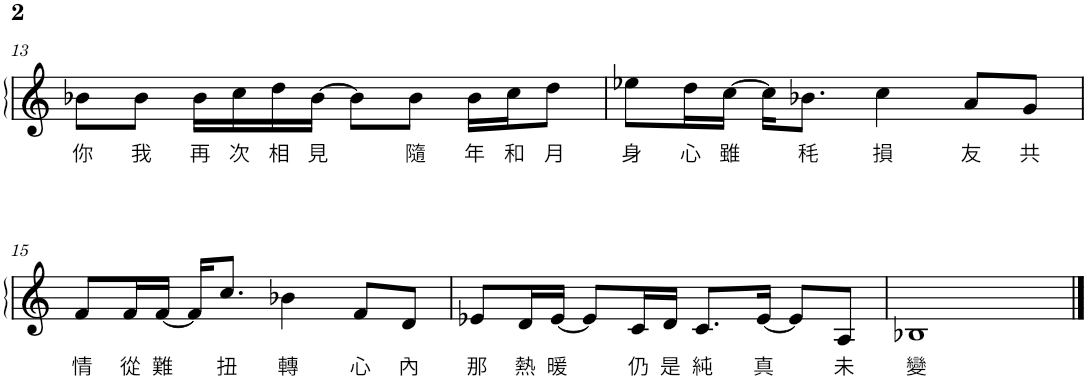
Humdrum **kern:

**kern	**text
*part1	*part1
*staff1	*staff1
*I"Piano	*
*I'Pno	*
!!LO:PB:g=z
*clefG2	*
*k[]	*
*M4/4	*
=13	=13
!	!LO:LY:b
8b-X\L	你
!	!LO:LY:b
8b-\J	我
!	!LO:LY:b
16b-\LL	再
!	!LO:LY:b
16cc\	次
!	!LO:LY:b
16dd\	相
!	!LO:LY:b
[>16b-\JJ	見
8b-\L]	.
!	!LO:LY:b
8b-\J	隨
!	!LO:LY:b
16b-\LL	年
!	!LO:LY:b
16cc\J	和
!	!LO:LY:b
8dd\J	月
=14	=14
!	!LO:LY:b
8ee-X\L	身
!	!LO:LY:b
16dd\L	心
!	!LO:LY:b
[>16cc\JJ	雖
16cc\KL]	.
!	!LO:LY:b
8.b-X\J	秏
!	!LO:LY:b
4cc\	損
!	!LO:LY:b
8a/L	友
!	!LO:LY:b
8g/J	共
!!LO:LB:g=z
=15	=15
!	!LO:LY:b
8f/L	情
!	!LO:LY:b
16f/L	從
!	!LO:LY:b
[<16f/JJ	難
16f/KL]	.
!	!LO:LY:b
8.cc/J	扭
!	!LO:LY:b
4b-X\	轉
!	!LO:LY:b
8f/L	心
!	!LO:LY:b
8d/J	內
=16	=16
!	!LO:LY:b
8e-X/L	那
!	!LO:LY:b
16d/L	熱
!	!LO:LY:b
[<16e-/JJ	暖
8e-/L]	.
!	!LO:LY:b
16c/L	仍
!	!LO:LY:b
16d/JJ	是
!	!LO:LY:b
8.c/L	純
!	!LO:LY:b
[<16e-/Jk	真
8e-/L]	.
!	!LO:LY:b
8A/J	未
=17	=17
!	!LO:LY:b
1B-X	變
==	==
*-	*-
